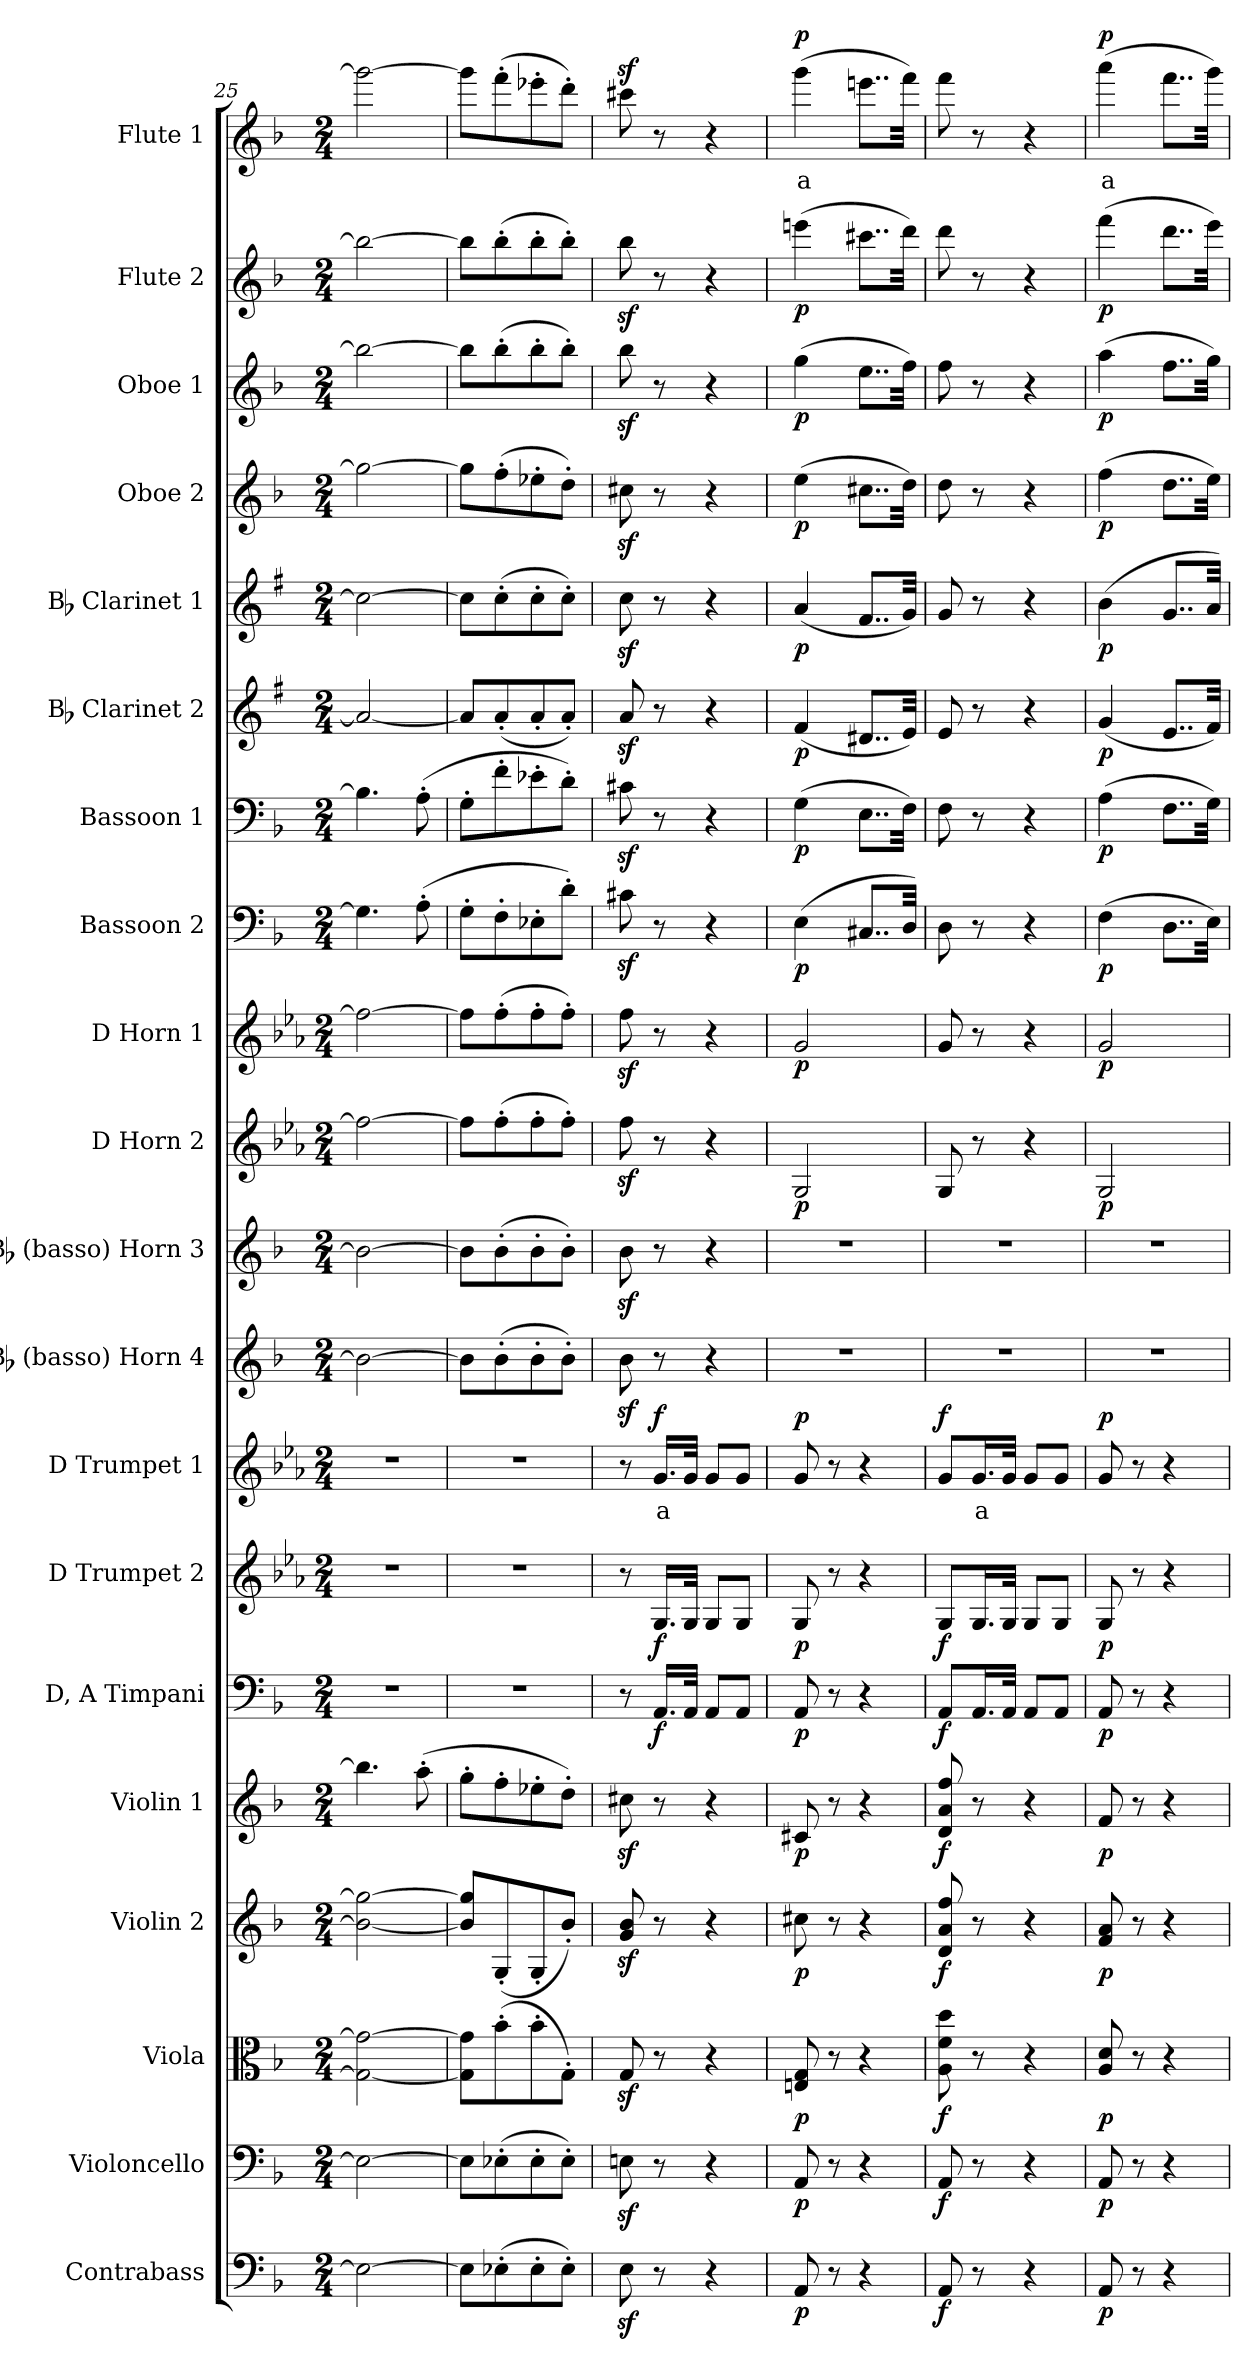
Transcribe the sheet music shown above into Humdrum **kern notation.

**kern	**dynam	**kern	**dynam	**kern	**dynam	**kern	**dynam	**kern	**dynam	**kern	**dynam	**kern	**dynam	**kern	**text	**dynam	**kern	**kern	**kern	**dynam	**kern	**dynam	**kern	**dynam	**kern	**dynam	**kern	**dynam	**kern	**dynam	**kern	**dynam	**kern	**dynam	**kern	**dynam	**kern	**text	**dynam
*part20	*part20	*part19	*part19	*part18	*part18	*part17	*part17	*part16	*part16	*part15	*part15	*part14	*part14	*part13	*part13	*part13	*part12	*part11	*part10	*part10	*part9	*part9	*part8	*part8	*part7	*part7	*part6	*part6	*part5	*part5	*part4	*part4	*part3	*part3	*part2	*part2	*part1	*part1	*part1
*staff20	*staff20	*staff19	*staff19	*staff18	*staff18	*staff17	*staff17	*staff16	*staff16	*staff15	*staff15	*staff14	*staff14	*staff13	*staff13	*staff13	*staff12	*staff11	*staff10	*staff10	*staff9	*staff9	*staff8	*staff8	*staff7	*staff7	*staff6	*staff6	*staff5	*staff5	*staff4	*staff4	*staff3	*staff3	*staff2	*staff2	*staff1	*staff1	*staff1
*I"Contrabass	*	*I"Violoncello	*	*I"Viola	*	*I"Violin 2	*	*I"Violin 1	*	*I"D, A Timpani	*	*I"D Trumpet 2	*	*I"D Trumpet 1	*	*	*I"Bb (basso) Horn 4	*I"Bb (basso) Horn 3	*I"D Horn 2	*	*I"D Horn 1	*	*I"Bassoon 2	*	*I"Bassoon 1	*	*I"Bb Clarinet 2	*	*I"Bb Clarinet 1	*	*I"Oboe 2	*	*I"Oboe 1	*	*I"Flute 2	*	*I"Flute 1	*	*
*I'Cb	*	*I'Vc	*	*I'Vla	*	*I'Vln 2	*	*I'Vln 1	*	*I'Timp	*	*I'Tpt 2	*	*I'Tpt 1	*	*	*I'Hn 4	*I'Hn 3	*I'Hn 2	*	*I'Hn 1	*	*I'Bsn 2	*	*I'Bsn 1	*	*I'Cl 2	*	*I'Cl 1	*	*I'Ob 2	*	*I'Ob 1	*	*I'Fl 2	*	*I'Fl 1	*	*
*clefF4	*	*clefF4	*	*clefC3	*	*clefG2	*	*clefG2	*	*clefF4	*	*clefG2	*	*clefG2	*	*	*clefG2	*clefG2	*clefG2	*	*clefG2	*	*clefF4	*	*clefF4	*	*clefG2	*	*clefG2	*	*clefG2	*	*clefG2	*	*clefG2	*	*clefG2	*	*
*ITrd7c12	*	*	*	*	*	*	*	*	*	*	*	*ITrd-1c-2	*	*ITrd-1c-2	*	*	*ITrd8c14	*ITrd8c14	*ITrd6c10	*	*ITrd6c10	*	*	*	*	*	*ITrd1c2	*	*ITrd1c2	*	*	*	*	*	*	*	*	*	*
*k[b-]	*	*k[b-]	*	*k[b-]	*	*k[b-]	*	*k[b-]	*	*k[b-]	*	*k[b-]	*	*k[b-]	*	*	*k[b-]	*k[b-]	*k[b-]	*	*k[b-]	*	*k[b-]	*	*k[b-]	*	*k[b-]	*	*k[b-]	*	*k[b-]	*	*k[b-]	*	*k[b-]	*	*k[b-]	*	*
*M2/4	*	*M2/4	*	*M2/4	*	*M2/4	*	*M2/4	*	*M2/4	*	*M2/4	*	*M2/4	*	*	*M2/4	*M2/4	*M2/4	*	*M2/4	*	*M2/4	*	*M2/4	*	*M2/4	*	*M2/4	*	*M2/4	*	*M2/4	*	*M2/4	*	*M2/4	*	*
=25	=25	=25	=25	=25	=25	=25	=25	=25	=25	=25	=25	=25	=25	=25	=25	=25	=25	=25	=25	=25	=25	=25	=25	=25	=25	=25	=25	=25	=25	=25	=25	=25	=25	=25	=25	=25	=25	=25	=25
2EE-\_	.	2E-\_	.	2G\_ 2g\_	.	2b-\_ 2gg\_	.	4.bb-\]	.	2r	.	2r	.	2r	.	.	2B-\_	2B-\_	2g\_	.	2g\_	.	4.G\]	.	4.B-\]	.	2g/_	.	2b-\_	.	2gg\_	.	2bb-\_	.	2bb-\_	.	2ggg\_	.	.
.	.	.	.	.	.	.	.	(8aa'\	.	.	.	.	.	.	.	.	.	.	.	.	.	.	(8A'\	.	(8A'\	.	.	.	.	.	.	.	.	.	.	.	.	.	.
=26	=26	=26	=26	=26	=26	=26	=26	=26	=26	=26	=26	=26	=26	=26	=26	=26	=26	=26	=26	=26	=26	=26	=26	=26	=26	=26	=26	=26	=26	=26	=26	=26	=26	=26	=26	=26	=26	=26	=26
8EE-\L]	.	8E-\L]	.	8G\] 8g\]L	.	8b-/] 8gg/]L	.	8gg'\L	.	2r	.	2r	.	2r	.	.	8B-\L]	8B-\L]	8g\L]	.	8g\L]	.	8G'\L	.	8G'\L	.	8g/L]	.	8b-\L]	.	8gg\L]	.	8bb-\L]	.	8bb-\L]	.	8ggg\L]	.	.
(8EE-X'\	.	(8E-X'\	.	(8b-'\	.	(8G'/	.	8ff'\	.	.	.	.	.	.	.	.	(8B-'\	(8B-'\	(8g'\	.	(8g'\	.	8F'\	.	8f'\	.	(8g'/	.	(8b-'\	.	(8ff'\	.	(8bb-'\	.	(8bb-'\	.	(8fff'\	.	.
8EE-'\	.	8E-'\	.	8b-'\	.	8G'/	.	8ee-X'\	.	.	.	.	.	.	.	.	8B-'\	8B-'\	8g'\	.	8g'\	.	8E-X'\	.	8e-X'\	.	8g'/	.	8b-'\	.	8ee-X'\	.	8bb-'\	.	8bb-'\	.	8eee-X'\	.	.
8EE-'\J)	.	8E-'\J)	.	8G'\J)	.	8b-'/J)	.	8dd'\J)	.	.	.	.	.	.	.	.	8B-'\J)	8B-'\J)	8g'\J)	.	8g'\J)	.	8d'\J)	.	8d'\J)	.	8g'/J)	.	8b-'\J)	.	8dd'\J)	.	8bb-'\J)	.	8bb-'\J)	.	8ddd'\J)	.	.
=27	=27	=27	=27	=27	=27	=27	=27	=27	=27	=27	=27	=27	=27	=27	=27	=27	=27	=27	=27	=27	=27	=27	=27	=27	=27	=27	=27	=27	=27	=27	=27	=27	=27	=27	=27	=27	=27	=27	=27
8EEz<\	.	8Enz<\	.	8Gz</	.	8g/z< 8b-/z<	.	8cc#Xz<\	.	8r	.	8r	.	8r	.	.	8B-z<\	8B-z<\	8gz<\	.	8gz<\	.	8c#Xz<\	.	8c#Xz<\	.	8gz</	.	8b-z<\	.	8cc#Xz<\	.	8bb-z<\	.	8bb-z<\	.	8ccc#Xz<\	.	.
!	!	!	!	!	!	!	!	!	!	!	!LO:DY:b	!	!LO:DY:b	!	!LO:LY:b:color=#FF0000	!LO:DY:b	!	!	!	!	!	!	!	!	!	!	!	!	!	!	!	!	!	!	!	!	!	!	!
8r	.	8r	.	8r	.	8r	.	8r	.	16.AA/LL	f	16.A/LL	f	16.a/LL	a	f	8r	8r	8r	.	8r	.	8r	.	8r	.	8r	.	8r	.	8r	.	8r	.	8r	.	8r	.	.
.	.	.	.	.	.	.	.	.	.	32AA/JJk	.	32A/JJk	.	32a/JJk	.	.	.	.	.	.	.	.	.	.	.	.	.	.	.	.	.	.	.	.	.	.	.	.	.
4r	.	4r	.	4r	.	4r	.	4r	.	8AA/L	.	8A/L	.	8a/L	.	.	4r	4r	4r	.	4r	.	4r	.	4r	.	4r	.	4r	.	4r	.	4r	.	4r	.	4r	.	.
.	.	.	.	.	.	.	.	.	.	8AA/J	.	8A/J	.	8a/J	.	.	.	.	.	.	.	.	.	.	.	.	.	.	.	.	.	.	.	.	.	.	.	.	.
=28	=28	=28	=28	=28	=28	=28	=28	=28	=28	=28	=28	=28	=28	=28	=28	=28	=28	=28	=28	=28	=28	=28	=28	=28	=28	=28	=28	=28	=28	=28	=28	=28	=28	=28	=28	=28	=28	=28	=28
!	!LO:DY:b	!	!LO:DY:b	!	!LO:DY:b	!	!LO:DY:b	!	!LO:DY:b	!	!LO:DY:b	!	!LO:DY:b	!	!	!LO:DY:b	!	!	!	!LO:DY:b	!	!LO:DY:b	!	!LO:DY:b	!	!LO:DY:b	!	!LO:DY:b	!	!LO:DY:b	!	!LO:DY:b	!	!LO:DY:b	!	!LO:DY:b	!	!LO:LY:b:color=#FF0000	!LO:DY:b
8AAA/	p	8AA/	p	8En/ 8G/	p	8cc#X\	p	8c#X/	p	8AA/	p	8A/	p	8a/	.	p	2r	2r	2AA/	p	2A/	p	(4E\	p	(4G\	p	(4e/	p	(4g/	p	(4ee\	p	(4gg\	p	(4eeen\	p	(4ggg\	a	p
8r	.	8r	.	8r	.	8r	.	8r	.	8r	.	8r	.	8r	.	.	.	.	.	.	.	.	.	.	.	.	.	.	.	.	.	.	.	.	.	.	.	.	.
4r	.	4r	.	4r	.	4r	.	4r	.	4r	.	4r	.	4r	.	.	.	.	.	.	.	.	8..C#X/L	.	8..E\L	.	8..c#X/L	.	8..e/L	.	8..cc#X\L	.	8..ee\L	.	8..ccc#X\L	.	8..eeen\L	.	.
.	.	.	.	.	.	.	.	.	.	.	.	.	.	.	.	.	.	.	.	.	.	.	32D/Jkk)	.	32F\Jkk)	.	32d/Jkk)	.	32f/Jkk)	.	32dd\Jkk)	.	32ff\Jkk)	.	32ddd\Jkk)	.	32fff\Jkk)	.	.
!!LO:PB:g=z
=29	=29	=29	=29	=29	=29	=29	=29	=29	=29	=29	=29	=29	=29	=29	=29	=29	=29	=29	=29	=29	=29	=29	=29	=29	=29	=29	=29	=29	=29	=29	=29	=29	=29	=29	=29	=29	=29	=29	=29
!	!LO:DY:b	!	!LO:DY:b	!	!LO:DY:b	!	!LO:DY:b	!	!LO:DY:b	!	!LO:DY:b	!	!LO:DY:b	!	!	!LO:DY:b	!	!	!	!	!	!	!	!	!	!	!	!	!	!	!	!	!	!	!	!	!	!	!
8AAA/	f	8AA/	f	8A\ 8f\ 8dd\	f	8d/ 8a/ 8ff/	f	8d/ 8a/ 8ff/	f	8AA/L	f	8A/L	f	8a/L	.	f	2r	2r	8AA/	.	8A/	.	8D\	.	8F\	.	8d/	.	8f/	.	8dd\	.	8ff\	.	8ddd\	.	8fff\	.	.
!	!	!	!	!	!	!	!	!	!	!	!	!	!	!	!LO:LY:b:color=#FF0000	!	!	!	!	!	!	!	!	!	!	!	!	!	!	!	!	!	!	!	!	!	!	!	!
8r	.	8r	.	8r	.	8r	.	8r	.	16.AA/L	.	16.A/L	.	16.a/L	a	.	.	.	8r	.	8r	.	8r	.	8r	.	8r	.	8r	.	8r	.	8r	.	8r	.	8r	.	.
.	.	.	.	.	.	.	.	.	.	32AA/JJk	.	32A/JJk	.	32a/JJk	.	.	.	.	.	.	.	.	.	.	.	.	.	.	.	.	.	.	.	.	.	.	.	.	.
4r	.	4r	.	4r	.	4r	.	4r	.	8AA/L	.	8A/L	.	8a/L	.	.	.	.	4r	.	4r	.	4r	.	4r	.	4r	.	4r	.	4r	.	4r	.	4r	.	4r	.	.
.	.	.	.	.	.	.	.	.	.	8AA/J	.	8A/J	.	8a/J	.	.	.	.	.	.	.	.	.	.	.	.	.	.	.	.	.	.	.	.	.	.	.	.	.
=30	=30	=30	=30	=30	=30	=30	=30	=30	=30	=30	=30	=30	=30	=30	=30	=30	=30	=30	=30	=30	=30	=30	=30	=30	=30	=30	=30	=30	=30	=30	=30	=30	=30	=30	=30	=30	=30	=30	=30
!	!LO:DY:b	!	!LO:DY:b	!	!LO:DY:b	!	!LO:DY:b	!	!LO:DY:b	!	!LO:DY:b	!	!LO:DY:b	!	!	!LO:DY:b	!	!	!	!LO:DY:b	!	!LO:DY:b	!	!LO:DY:b	!	!LO:DY:b	!	!LO:DY:b	!	!LO:DY:b	!	!LO:DY:b	!	!LO:DY:b	!	!LO:DY:b	!	!LO:LY:b:color=#FF0000	!LO:DY:b
8AAA/	p	8AA/	p	8A/ 8d/	p	8f/ 8a/	p	8f/	p	8AA/	p	8A/	p	8a/	.	p	2r	2r	2AA/	p	2A/	p	(4F\	p	(4A\	p	(4f/	p	(4a\	p	(4ff\	p	(4aa\	p	(4fff\	p	(4aaa\	a	p
8r	.	8r	.	8r	.	8r	.	8r	.	8r	.	8r	.	8r	.	.	.	.	.	.	.	.	.	.	.	.	.	.	.	.	.	.	.	.	.	.	.	.	.
4r	.	4r	.	4r	.	4r	.	4r	.	4r	.	4r	.	4r	.	.	.	.	.	.	.	.	8..D\L	.	8..F\L	.	8..d/L	.	8..f/L	.	8..dd\L	.	8..ff\L	.	8..ddd\L	.	8..fff\L	.	.
.	.	.	.	.	.	.	.	.	.	.	.	.	.	.	.	.	.	.	.	.	.	.	32E\Jkk)	.	32G\Jkk)	.	32e/Jkk)	.	32g/Jkk)	.	32ee\Jkk)	.	32gg\Jkk)	.	32eee\Jkk)	.	32ggg\Jkk)	.	.
=	=	=	=	=	=	=	=	=	=	=	=	=	=	=	=	=	=	=	=	=	=	=	=	=	=	=	=	=	=	=	=	=	=	=	=	=	=	=	=
*-	*-	*-	*-	*-	*-	*-	*-	*-	*-	*-	*-	*-	*-	*-	*-	*-	*-	*-	*-	*-	*-	*-	*-	*-	*-	*-	*-	*-	*-	*-	*-	*-	*-	*-	*-	*-	*-	*-	*-
